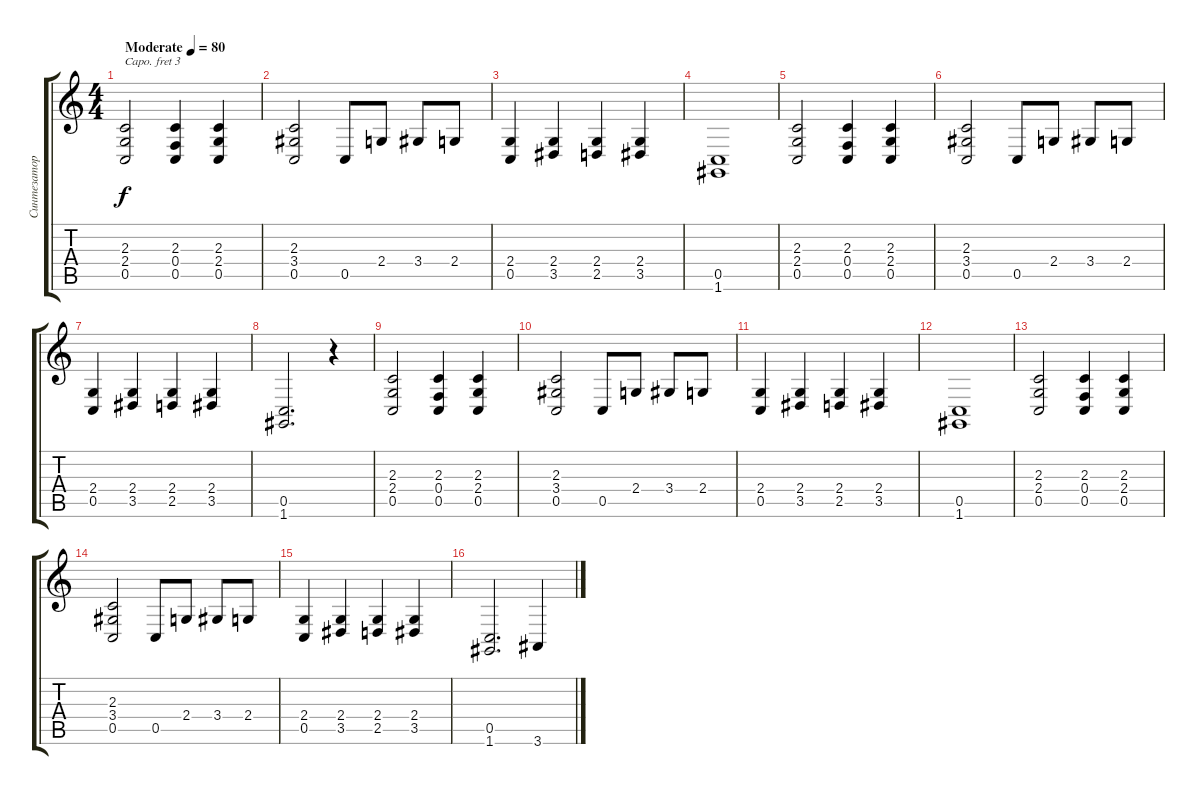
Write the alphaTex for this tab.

\track ("Синтезатор 1" "Синтезатор") {instrument drawbarorgan}
\staff {score tabs}
\capo 3
\tuning (E4 B3 G3 D3 A2 E2) {hide}
\ts (4 4)
\tempo (80 "Moderate")
\clef g2
\ks c
(2.3 2.4 0.5).2{dy f instrument drawbarorgan} (2.3 0.4 0.5).4 (2.3 2.4 0.5).4 |
(2.3 3.4 0.5).2 0.5.8 2.4.8 3.4.8 2.4.8 |
(2.4 0.5).4 (2.4 3.5).4 (2.4 2.5).4 (2.4 3.5).4 |
(0.5 1.6).1 |
(2.3 2.4 0.5).2 (2.3 0.4 0.5).4 (2.3 2.4 0.5).4 |
(2.3 3.4 0.5).2 0.5.8 2.4.8 3.4.8 2.4.8 |
(2.4 0.5).4 (2.4 3.5).4 (2.4 2.5).4 (2.4 3.5).4 |
(0.5 1.6).2{d} r.4 |
(2.3 2.4 0.5).2 (2.3 0.4 0.5).4 (2.3 2.4 0.5).4 |
(2.3 3.4 0.5).2 0.5.8 2.4.8 3.4.8 2.4.8 |
(2.4 0.5).4 (2.4 3.5).4 (2.4 2.5).4 (2.4 3.5).4 |
(0.5 1.6).1 |
(2.3 2.4 0.5).2 (2.3 0.4 0.5).4 (2.3 2.4 0.5).4 |
(2.3 3.4 0.5).2 0.5.8 2.4.8 3.4.8 2.4.8 |
(2.4 0.5).4 (2.4 3.5).4 (2.4 2.5).4 (2.4 3.5).4 |
(0.5 1.6).2{d} 3.6.4
